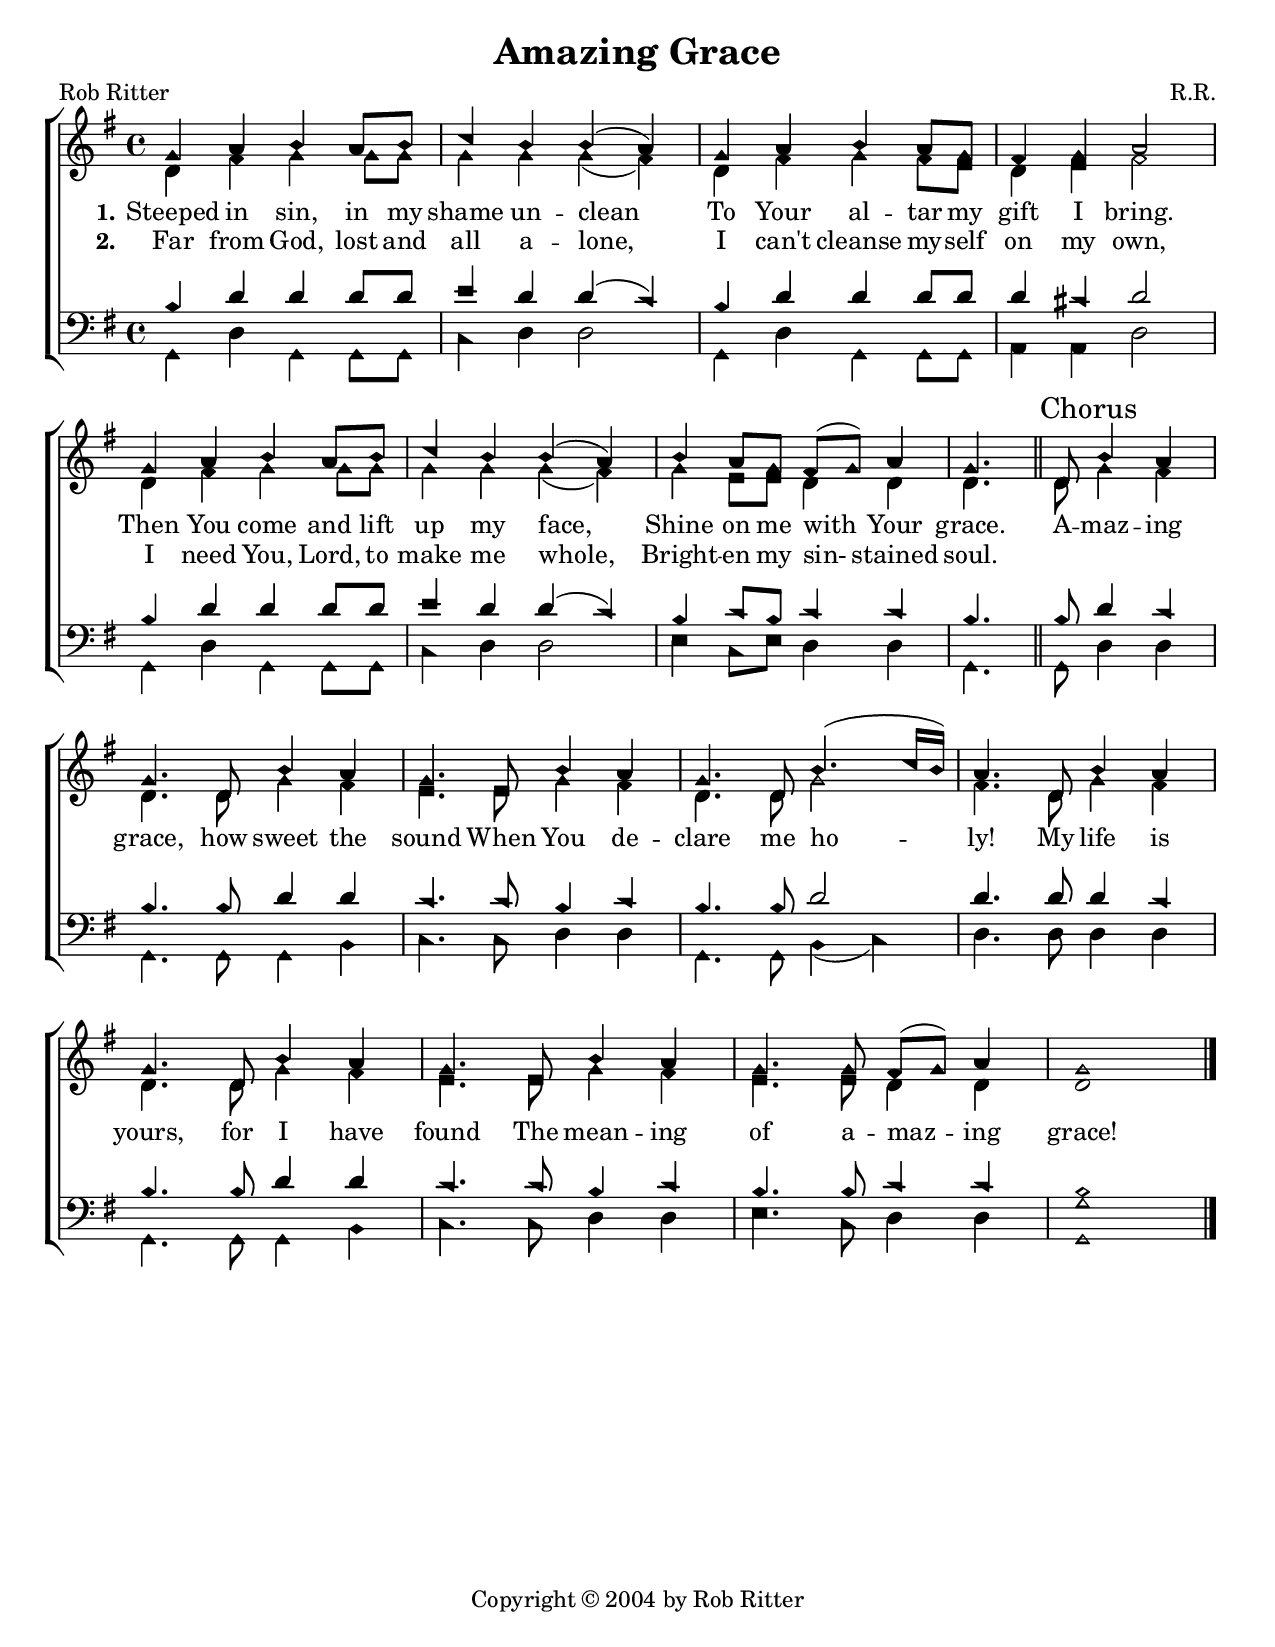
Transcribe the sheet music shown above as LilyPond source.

\version "2.18.2"

\header {
 	title = "Amazing Grace"
 	composer = "R.R."
 	poet = "Rob Ritter"
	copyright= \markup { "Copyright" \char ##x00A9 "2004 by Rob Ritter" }
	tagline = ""
}


\paper {
	#(set-paper-size "letter")
	indent = 0
  	%page-count = #1
}


global = {
 	\key g \major
 	\time 4/4
	\aikenHeads
  	\large
  	\override Score.BarNumber.break-visibility = ##(#f #f #f)
	\set Staff.midiMaximumVolume = #1.0

 	%\partial 4
}


lead = {
	\set Staff.midiMinimumVolume = #3.0
}


soprano = \relative c'' {
 	\global
	g4 a b a8 b c4 b b( a) g a b a8 g fis4 g a2
	g4 a b a8 b c4 b b( a) b a8 g fis( g) a4 g4.
	\bar "||"
	d8 \mark Chorus b'4 a g4. d8 b'4 a g4. e8 b'4 a g4. d8 b'4.( c16 b) a4.
	d,8 b'4 a g4. d8 b'4 a g4. e8 b'4 a g4. g8 fis( g) a4 g1
	\bar "|."
}


alto = \relative c' {
	\global
	d4 fis g g8 g g4 g g( fis) d fis g fis8 e d4 e fis2
	d4 fis g g8 g g4 g g( fis) g e8 e d4 d d4.
	d8 g4 fis d4. d8 g4 fis e4. e8 g4 fis d4. d8 g2 fis4.
	d8 g4 fis d4. d8 g4 fis e4. e8 g4 fis e4. e8 d4 d d1
}


tenor = \relative c' {
	\global
	\clef "bass"
	%\lead
	b4 d d d8 d e4 d d( c) b d d d8 d d4 cis d2
	b4 d d d8 d e4 d d( c) b c8 b c4 c b4.
	b8 d4 c b4. b8 d4 d c4. c8 b4 c b4. b8 d2 d4.
	d8 d4 c b4. b8 d4 d c4. c8 b4 c b4. b8 c4 c b1
}


bass = \relative c {
	\global
	\clef "bass"
	%\lead
	g4 d' g, g8 g c4 d d2 g,4 d' g, g8 g a4 a d2
	g,4 d' g, g8 g c4 d d2 e4 c8 e d4 d g,4.
	g8 d'4 d g,4. g8 g4 b c4. c8 d4 d g,4. g8 b4( c) d4.
	d8 d4 d g,4. g8 g4 b c4. c8 d4 d e4. c8 d4 d <g g,>1
}


verseOne = \lyricmode {
	\set stanza = "1."
	Steeped in sin, in my shame un -- clean
	To Your al -- tar my gift I bring.
	Then You come and lift up my face,
	Shine on me with Your grace.
	A -- maz -- ing grace, how sweet the sound
	When You de -- clare me ho -- ly!
	My life is yours, for I have found
	The mean -- ing of a -- maz -- ing grace!
}


verseTwo = \lyricmode {
	\set stanza = "2."
	Far from God, lost and all a -- lone,
	I can't cleanse my -- self on my own,
	I need You, Lord, to make me whole,
	Bright -- en my sin- stained soul.
}


verseThree = \lyricmode {
	\set stanza = "3."
}


\score{
	\new ChoirStaff <<
		\new Staff \with {midiInstrument = #"acoustic grand"} <<
			\new Voice = "soprano" {\voiceOne \soprano}
			\new Voice = "alto" {\voiceTwo \alto}
		>>
		
		\new Lyrics {
			\lyricsto "soprano" \verseOne
		}
		\new Lyrics {
			\lyricsto "soprano" \verseTwo
		}
		\new Lyrics {
			\lyricsto "soprano" \verseThree
		}
		
		\new Staff  \with {midiInstrument = #"acoustic grand"}<<
			\new Voice = "tenor" {\voiceThree \tenor}
			\new Voice = "bass" {\voiceFour \bass}
		>>
		
	>>
	
	\layout{}
	\midi{
		\tempo 4 = 88
	}
}
